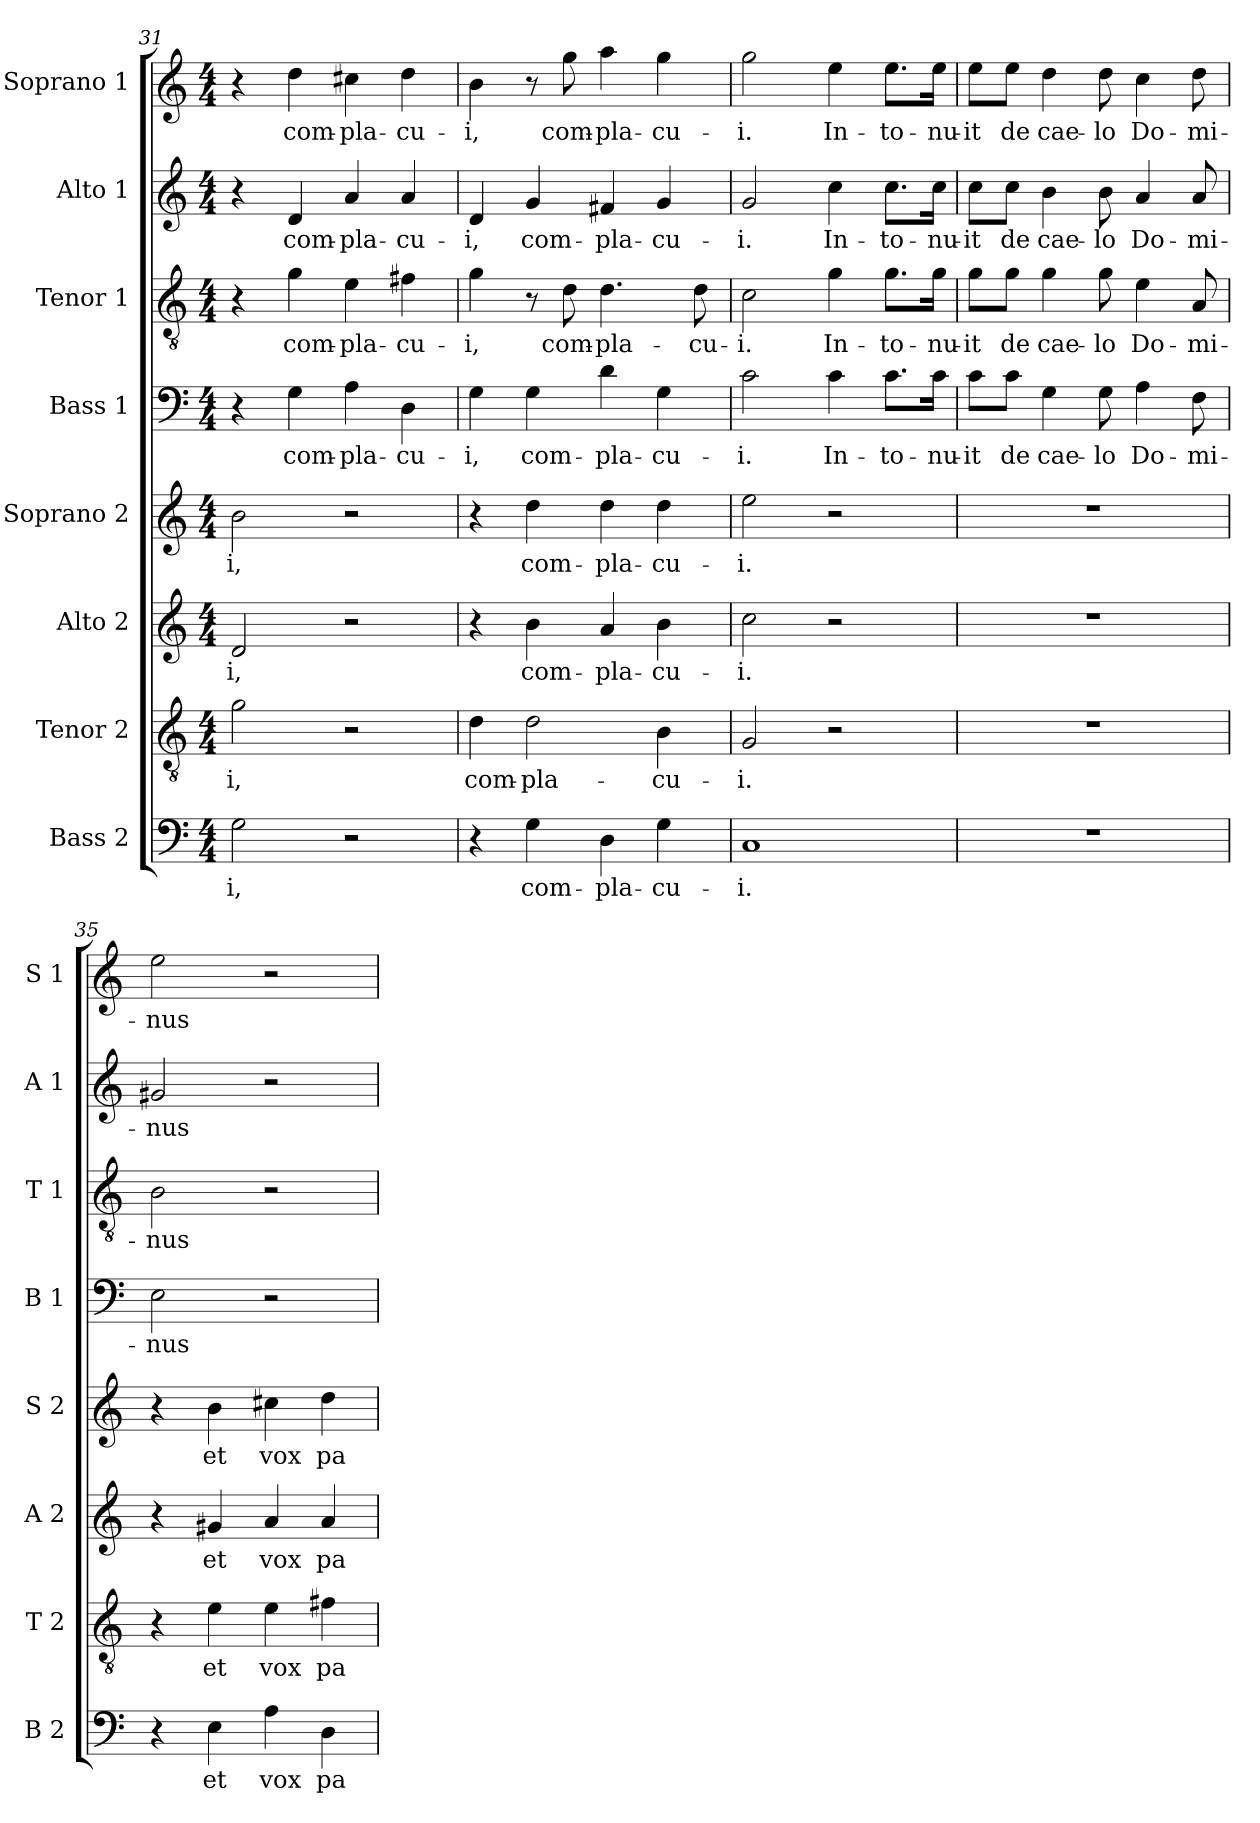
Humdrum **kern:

**kern	**text	**kern	**text	**kern	**text	**kern	**text	**kern	**text	**kern	**text	**kern	**text	**kern	**text
*part8	*part8	*part7	*part7	*part6	*part6	*part5	*part5	*part4	*part4	*part3	*part3	*part2	*part2	*part1	*part1
*staff8	*staff8	*staff7	*staff7	*staff6	*staff6	*staff5	*staff5	*staff4	*staff4	*staff3	*staff3	*staff2	*staff2	*staff1	*staff1
*I"Bass 2	*	*I"Tenor 2	*	*I"Alto 2	*	*I"Soprano 2	*	*I"Bass 1	*	*I"Tenor 1	*	*I"Alto 1	*	*I"Soprano 1	*
*I'B 2	*	*I'T 2	*	*I'A 2	*	*I'S 2	*	*I'B 1	*	*I'T 1	*	*I'A 1	*	*I'S 1	*
*clefF4	*	*clefGv2	*	*clefG2	*	*clefG2	*	*clefF4	*	*clefGv2	*	*clefG2	*	*clefG2	*
*k[]	*	*k[]	*	*k[]	*	*k[]	*	*k[]	*	*k[]	*	*k[]	*	*k[]	*
*C:	*	*C:	*	*C:	*	*C:	*	*C:	*	*C:	*	*C:	*	*C:	*
*M4/4	*	*M4/4	*	*M4/4	*	*M4/4	*	*M4/4	*	*M4/4	*	*M4/4	*	*M4/4	*
=31	=31	=31	=31	=31	=31	=31	=31	=31	=31	=31	=31	=31	=31	=31	=31
!	!LO:LY:b	!	!LO:LY:b	!	!LO:LY:b	!	!LO:LY:b	!	!	!	!	!	!	!	!
2G\	-i,	2g\	-i,	2d/	-i,	2b\	-i,	4r	.	4r	.	4r	.	4r	.
!	!	!	!	!	!	!	!	!	!LO:LY:b	!	!LO:LY:b	!	!LO:LY:b	!	!LO:LY:b
.	.	.	.	.	.	.	.	4G\	com-	4g\	com-	4d/	com-	4dd\	com-
!	!	!	!	!	!	!	!	!	!LO:LY:b	!	!LO:LY:b	!	!LO:LY:b	!	!LO:LY:b
2r	.	2r	.	2r	.	2r	.	4A\	-pla-	4e\	-pla-	4a/	-pla-	4cc#X\	-pla-
!	!	!	!	!	!	!	!	!	!LO:LY:b	!	!LO:LY:b	!	!LO:LY:b	!	!LO:LY:b
.	.	.	.	.	.	.	.	4D\	-cu-	4f#X\	-cu-	4a/	-cu-	4dd\	-cu-
=32	=32	=32	=32	=32	=32	=32	=32	=32	=32	=32	=32	=32	=32	=32	=32
!	!	!	!LO:LY:b	!	!	!	!	!	!LO:LY:b	!	!LO:LY:b	!	!LO:LY:b	!	!LO:LY:b
4r	.	4d\	com-	4r	.	4r	.	4G\	-i,	4g\	-i,	4d/	-i,	4b\	-i,
!	!LO:LY:b	!	!LO:LY:b	!	!LO:LY:b	!	!LO:LY:b	!	!LO:LY:b	!	!	!	!LO:LY:b	!	!
4G\	com-	2d\	-pla-	4b\	com-	4dd\	com-	4G\	com-	8r	.	4g/	com-	8r	.
!	!	!	!	!	!	!	!	!	!	!	!LO:LY:b	!	!	!	!LO:LY:b
.	.	.	.	.	.	.	.	.	.	8d\	com-	.	.	8gg\	com-
!	!LO:LY:b	!	!	!	!LO:LY:b	!	!LO:LY:b	!	!LO:LY:b	!	!LO:LY:b	!	!LO:LY:b	!	!LO:LY:b
4D\	-pla-	.	.	4a/	-pla-	4dd\	-pla-	4d\	-pla-	4.d\	-pla-	4f#X/	-pla-	4aa\	-pla-
!	!LO:LY:b	!	!LO:LY:b	!	!LO:LY:b	!	!LO:LY:b	!	!LO:LY:b	!	!	!	!LO:LY:b	!	!LO:LY:b
4G\	-cu-	4B\	-cu-	4b\	-cu-	4dd\	-cu-	4G\	-cu-	.	.	4g/	-cu-	4gg\	-cu-
!	!	!	!	!	!	!	!	!	!	!	!LO:LY:b	!	!	!	!
.	.	.	.	.	.	.	.	.	.	8d\	-cu-	.	.	.	.
=33	=33	=33	=33	=33	=33	=33	=33	=33	=33	=33	=33	=33	=33	=33	=33
!	!LO:LY:b	!	!LO:LY:b	!	!LO:LY:b	!	!LO:LY:b	!	!LO:LY:b	!	!LO:LY:b	!	!LO:LY:b	!	!LO:LY:b
1C	-i.	2G/	-i.	2cc\	-i.	2ee\	-i.	2c\	-i.	2c\	-i.	2g/	-i.	2gg\	-i.
!	!	!	!	!	!	!	!	!	!LO:LY:b	!	!LO:LY:b	!	!LO:LY:b	!	!LO:LY:b
.	.	2r	.	2r	.	2r	.	4c\	In-	4g\	In-	4cc\	In-	4ee\	In-
!	!	!	!	!	!	!	!	!	!LO:LY:b	!	!LO:LY:b	!	!LO:LY:b	!	!LO:LY:b
.	.	.	.	.	.	.	.	8.c\L	-to-	8.g\L	-to-	8.cc\L	-to-	8.ee\L	-to-
!	!	!	!	!	!	!	!	!	!LO:LY:b	!	!LO:LY:b	!	!LO:LY:b	!	!LO:LY:b
.	.	.	.	.	.	.	.	16c\Jk	-nu-	16g\Jk	-nu-	16cc\Jk	-nu-	16ee\Jk	-nu-
=34	=34	=34	=34	=34	=34	=34	=34	=34	=34	=34	=34	=34	=34	=34	=34
!	!	!	!	!	!	!	!	!	!LO:LY:b	!	!LO:LY:b	!	!LO:LY:b	!	!LO:LY:b
1r	.	1r	.	1r	.	1r	.	8c\L	-it	8g\L	-it	8cc\L	-it	8ee\L	-it
!	!	!	!	!	!	!	!	!	!LO:LY:b	!	!LO:LY:b	!	!LO:LY:b	!	!LO:LY:b
.	.	.	.	.	.	.	.	8c\J	de	8g\J	de	8cc\J	de	8ee\J	de
!	!	!	!	!	!	!	!	!	!LO:LY:b	!	!LO:LY:b	!	!LO:LY:b	!	!LO:LY:b
.	.	.	.	.	.	.	.	4G\	cae-	4g\	cae-	4b\	cae-	4dd\	cae-
!	!	!	!	!	!	!	!	!	!LO:LY:b	!	!LO:LY:b	!	!LO:LY:b	!	!LO:LY:b
.	.	.	.	.	.	.	.	8G\	-lo	8g\	-lo	8b\	-lo	8dd\	-lo
!	!	!	!	!	!	!	!	!	!LO:LY:b	!	!LO:LY:b	!	!LO:LY:b	!	!LO:LY:b
.	.	.	.	.	.	.	.	4A\	Do-	4e\	Do-	4a/	Do-	4cc\	Do-
!	!	!	!	!	!	!	!	!	!LO:LY:b	!	!LO:LY:b	!	!LO:LY:b	!	!LO:LY:b
.	.	.	.	.	.	.	.	8F\	-mi-	8A/	-mi-	8a/	-mi-	8dd\	-mi-
=35	=35	=35	=35	=35	=35	=35	=35	=35	=35	=35	=35	=35	=35	=35	=35
!	!	!	!	!	!	!	!	!	!LO:LY:b	!	!LO:LY:b	!	!LO:LY:b	!	!LO:LY:b
4r	.	4r	.	4r	.	4r	.	2E\	-nus	2B\	-nus	2g#X/	-nus	2ee\	-nus
!	!LO:LY:b	!	!LO:LY:b	!	!LO:LY:b	!	!LO:LY:b	!	!	!	!	!	!	!	!
4E\	et	4e\	et	4g#X/	et	4b\	et	.	.	.	.	.	.	.	.
!	!LO:LY:b	!	!LO:LY:b	!	!LO:LY:b	!	!LO:LY:b	!	!	!	!	!	!	!	!
4A\	vox	4e\	vox	4a/	vox	4cc#X\	vox	2r	.	2r	.	2r	.	2r	.
!	!LO:LY:b	!	!LO:LY:b	!	!LO:LY:b	!	!LO:LY:b	!	!	!	!	!	!	!	!
4D\	pa-	4f#X\	pa-	4a/	pa-	4dd\	pa-	.	.	.	.	.	.	.	.
=	=	=	=	=	=	=	=	=	=	=	=	=	=	=	=
*-	*-	*-	*-	*-	*-	*-	*-	*-	*-	*-	*-	*-	*-	*-	*-
